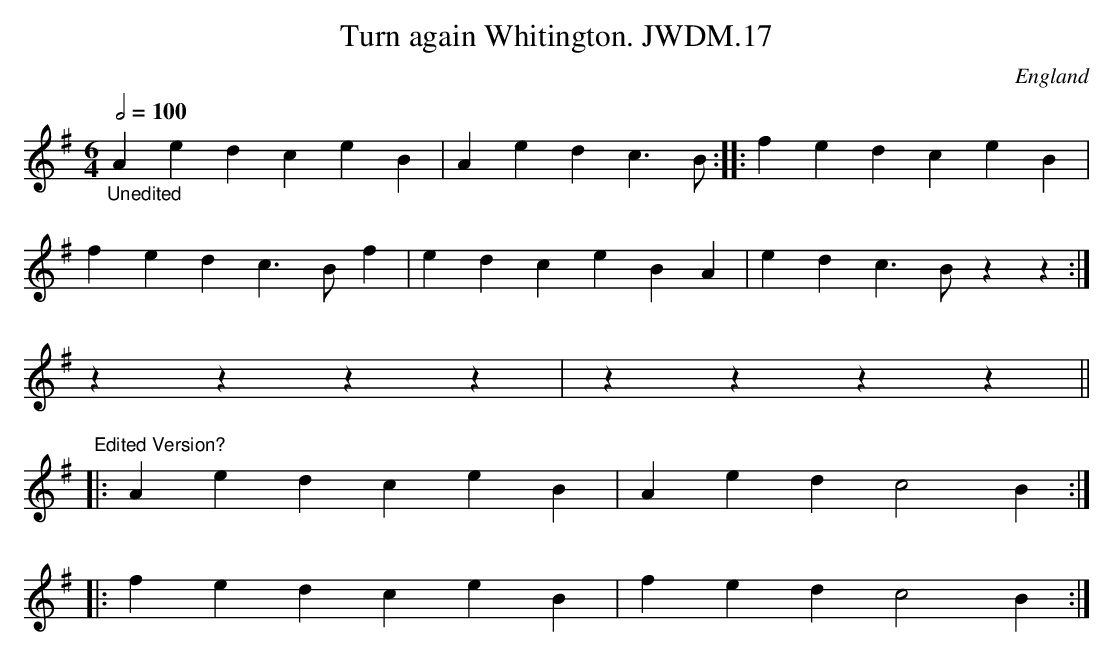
X:1
T:Turn again Whitington. JWDM.17
L:1/4
M:6/4
O:England
Q:1/2=100
K:G
"_Unedited"AedceB|Aedc>B::fedceB|!
fedc>Bf|edceBA|edc>Bzz:|!
zzzz|zzzz||!
"Edited Version?"
|:AedceB|Aedc2B:|!
|:fedceB|fedc2B:|
